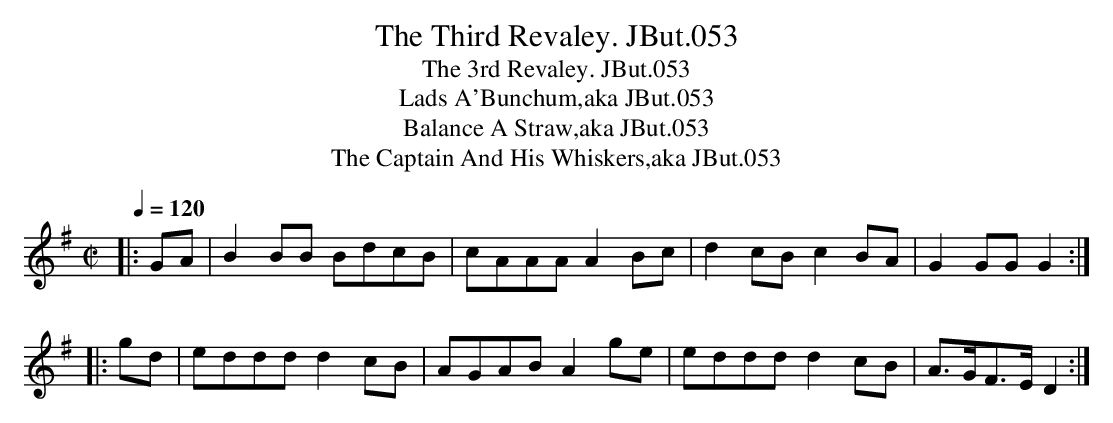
X:1
T:Third Revaley. JBut.053, The
T:3rd Revaley. JBut.053, The %Title as given in MS
T:Lads A'Bunchum,aka JBut.053
T:Balance A Straw,aka JBut.053
T:Captain And His Whiskers,aka JBut.053, The
M:C|
L:1/8
Q:1/4=120
K:G
|:GA|B2 BB BdcB|cAAA A2 Bc|d2 cB c2 BA|G2 GG G2:|
|:gd|eddd d2 cB|AGAB A2 ge|eddd d2 cB|A>GF>E D2:|
